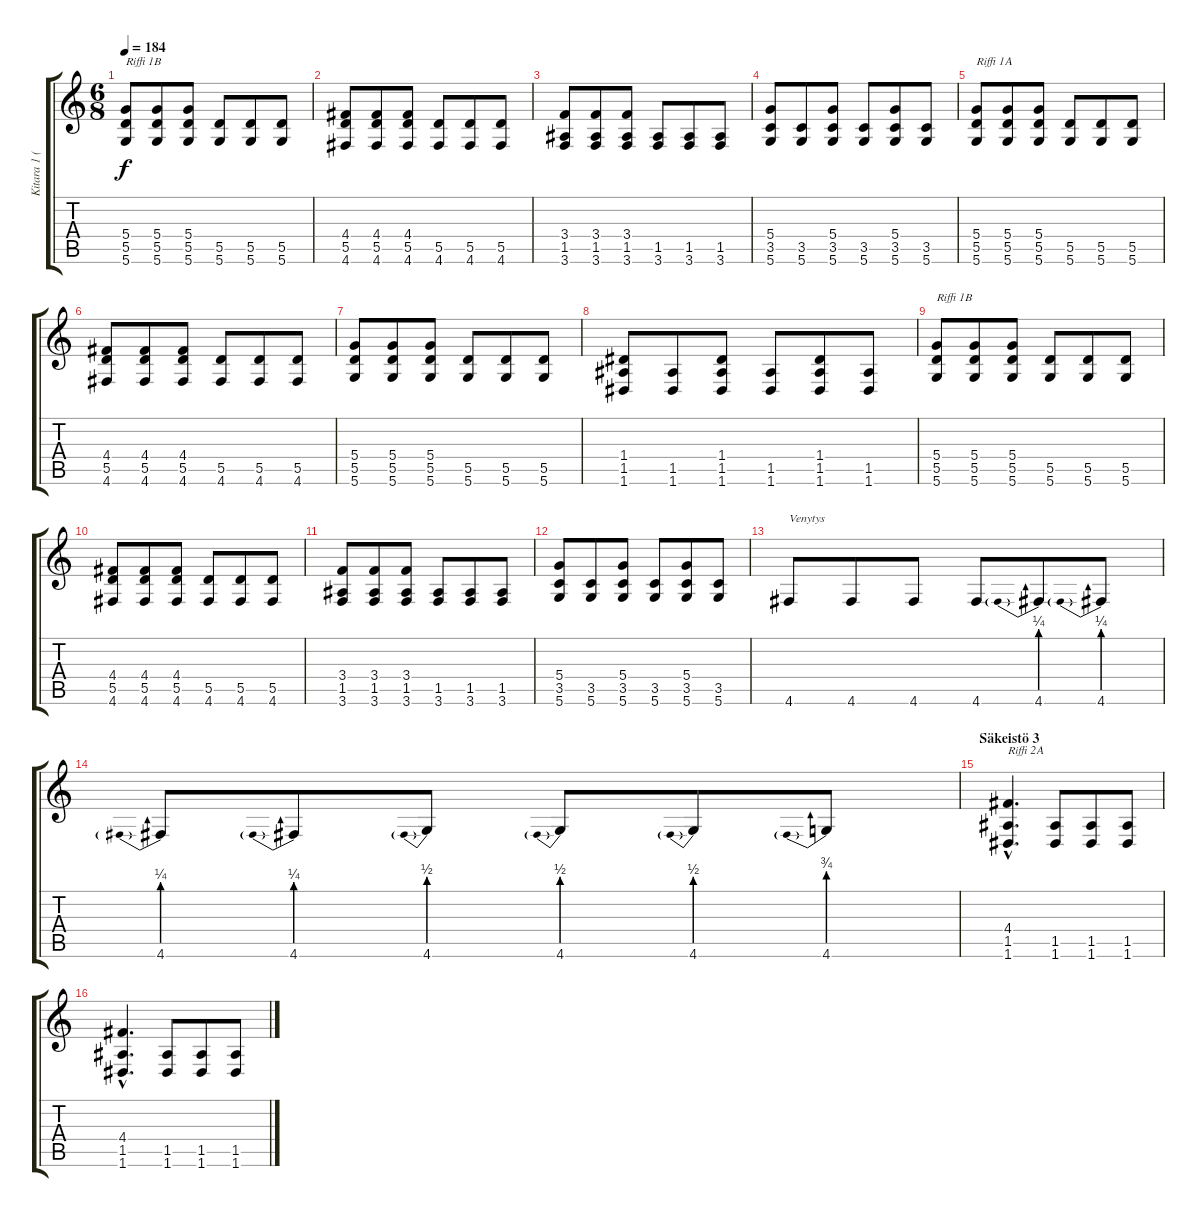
\track ("Kitara 1 (Kuisma)" "Kitara 1 (") {instrument distortionguitar}
\staff {score tabs}
\tuning (E4 B3 G3 D3 A2 D2) {hide}
\ts (6 8)
\tempo 184
\clef g2
\ks c
(5.4 5.5 5.6).8{txt "Riffi 1B" dy f} (5.4 5.5 5.6).8 (5.4 5.5 5.6).8 (5.5 5.6).8 (5.5 5.6).8 (5.5 5.6).8 |
(4.4 5.5 4.6).8 (4.4 5.5 4.6).8 (4.4 5.5 4.6).8 (5.5 4.6).8 (5.5 4.6).8 (5.5 4.6).8 |
(3.4 1.5 3.6).8 (3.4 1.5 3.6).8 (3.4 1.5 3.6).8 (1.5 3.6).8 (1.5 3.6).8 (1.5 3.6).8 |
(5.4 3.5 5.6).8 (3.5 5.6).8 (5.4 3.5 5.6).8 (3.5 5.6).8 (5.4 3.5 5.6).8 (3.5 5.6).8 |
(5.4 5.5 5.6).8{txt "Riffi 1A"} (5.4 5.5 5.6).8 (5.4 5.5 5.6).8 (5.5 5.6).8 (5.5 5.6).8 (5.5 5.6).8 |
(4.4 5.5 4.6).8 (4.4 5.5 4.6).8 (4.4 5.5 4.6).8 (5.5 4.6).8 (5.5 4.6).8 (5.5 4.6).8 |
(5.4 5.5 5.6).8 (5.4 5.5 5.6).8 (5.4 5.5 5.6).8 (5.5 5.6).8 (5.5 5.6).8 (5.5 5.6).8 |
(1.4 1.5 1.6).8 (1.5 1.6).8 (1.4 1.5 1.6).8 (1.5 1.6).8 (1.4 1.5 1.6).8 (1.5 1.6).8 |
(5.4 5.5 5.6).8{txt "Riffi 1B"} (5.4 5.5 5.6).8 (5.4 5.5 5.6).8 (5.5 5.6).8 (5.5 5.6).8 (5.5 5.6).8 |
(4.4 5.5 4.6).8 (4.4 5.5 4.6).8 (4.4 5.5 4.6).8 (5.5 4.6).8 (5.5 4.6).8 (5.5 4.6).8 |
(3.4 1.5 3.6).8 (3.4 1.5 3.6).8 (3.4 1.5 3.6).8 (1.5 3.6).8 (1.5 3.6).8 (1.5 3.6).8 |
(5.4 3.5 5.6).8 (3.5 5.6).8 (5.4 3.5 5.6).8 (3.5 5.6).8 (5.4 3.5 5.6).8 (3.5 5.6).8 |
4.6.8{txt "Venytys"} 4.6.8 4.6.8 4.6.8 4.6{be (prebend 0 1 60 1)}.8 4.6{be (prebend 0 1 60 1)}.8 |
4.6{be (prebend 0 1 60 1)}.8 4.6{be (prebend 0 1 60 1)}.8 4.6{be (prebend 0 2 60 2)}.8 4.6{be (prebend 0 2 60 2)}.8 4.6{be (prebend 0 2 60 2)}.8 4.6{be (prebend 0 3 60 3)}.8 |
\section ("" "Säkeistö 3")
(4.4{hac} 1.5{hac} 1.6{hac}).4{d txt "Riffi 2A"} (1.5 1.6).8 (1.5 1.6).8 (1.5 1.6).8 |
(4.4{hac} 1.5{hac} 1.6{hac}).4{d} (1.5 1.6).8 (1.5 1.6).8 (1.5 1.6).8
